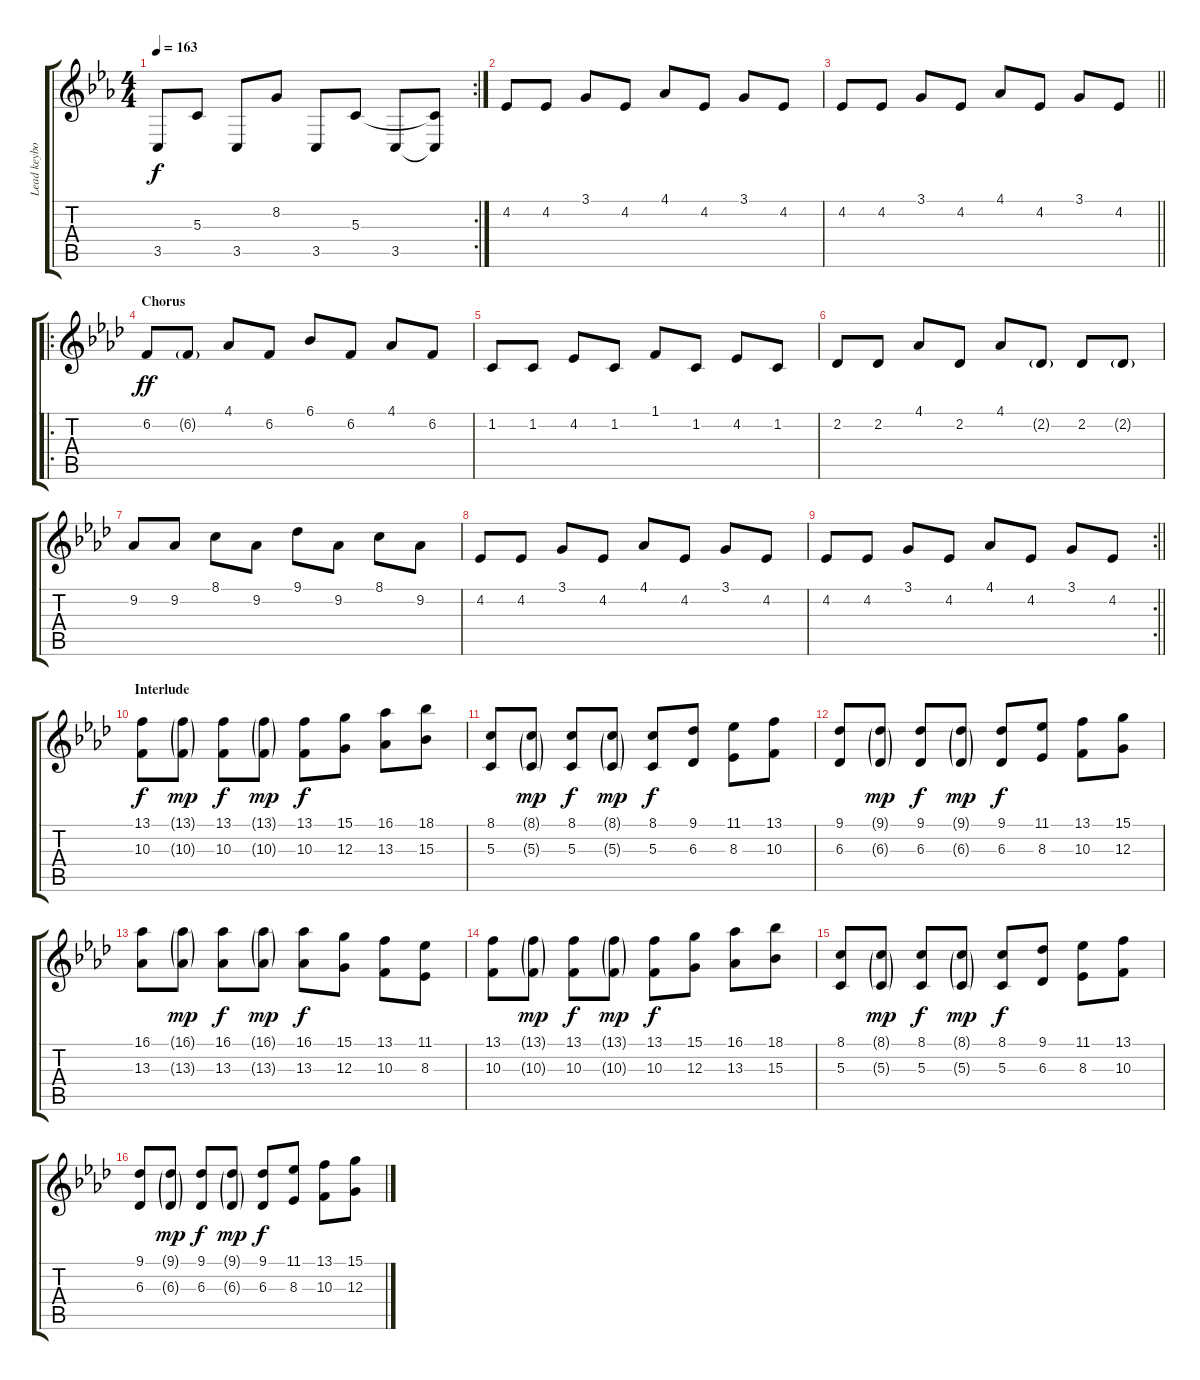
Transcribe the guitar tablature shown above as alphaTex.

\track ("Lead keyboards" "Lead keybo") {instrument lead1square}
\staff {score tabs}
\tuning (E4 B3 G3 D3 A2 E2) {hide}
\rc 2
\ts (4 4)
\tempo 163
\clef g2
\ks cminor
3.5.8{dy f} 5.3.8 3.5.8 8.2.8 3.5.8 5.3.8 3.5.8 (5.3{t} 3.5{t}).8 |
4.2.8 4.2.8 3.1.8 4.2.8 4.1.8 4.2.8 3.1.8 4.2.8 |
\barLineRight lightlight
4.2.8 4.2.8 3.1.8 4.2.8 4.1.8 4.2.8 3.1.8 4.2.8 |
\ro
\section ("" "Chorus")
\ks fminor
6.2.8{dy ff} 6.2{g}.8 4.1.8 6.2.8 6.1.8 6.2.8 4.1.8 6.2.8 |
1.2.8 1.2.8 4.2.8 1.2.8 1.1.8 1.2.8 4.2.8 1.2.8 |
2.2.8 2.2.8 4.1.8 2.2.8 4.1.8 2.2{g}.8 2.2.8 2.2{g}.8 |
9.2.8 9.2.8 8.1.8 9.2.8 9.1.8 9.2.8 8.1.8 9.2.8 |
4.2.8 4.2.8 3.1.8 4.2.8 4.1.8 4.2.8 3.1.8 4.2.8 |
\rc 2
\barLineRight lightlight
4.2.8 4.2.8 3.1.8 4.2.8 4.1.8 4.2.8 3.1.8 4.2.8 |
\section ("" "Interlude")
(13.1 10.3).8{dy f} (13.1{g} 10.3{g}).8{dy mp} (13.1 10.3).8{dy f} (13.1{g} 10.3{g}).8{dy mp} (13.1 10.3).8{dy f} (15.1 12.3).8 (16.1 13.3).8 (18.1 15.3).8 |
(8.1 5.3).8 (8.1{g} 5.3{g}).8{dy mp} (8.1 5.3).8{dy f} (8.1{g} 5.3{g}).8{dy mp} (8.1 5.3).8{dy f} (9.1 6.3).8 (11.1 8.3).8 (13.1 10.3).8 |
(9.1 6.3).8 (9.1{g} 6.3{g}).8{dy mp} (9.1 6.3).8{dy f} (9.1{g} 6.3{g}).8{dy mp} (9.1 6.3).8{dy f} (11.1 8.3).8 (13.1 10.3).8 (15.1 12.3).8 |
(16.1 13.3).8 (16.1{g} 13.3{g}).8{dy mp} (16.1 13.3).8{dy f} (16.1{g} 13.3{g}).8{dy mp} (16.1 13.3).8{dy f} (15.1 12.3).8 (13.1 10.3).8 (11.1 8.3).8 |
(13.1 10.3).8 (13.1{g} 10.3{g}).8{dy mp} (13.1 10.3).8{dy f} (13.1{g} 10.3{g}).8{dy mp} (13.1 10.3).8{dy f} (15.1 12.3).8 (16.1 13.3).8 (18.1 15.3).8 |
(8.1 5.3).8 (8.1{g} 5.3{g}).8{dy mp} (8.1 5.3).8{dy f} (8.1{g} 5.3{g}).8{dy mp} (8.1 5.3).8{dy f} (9.1 6.3).8 (11.1 8.3).8 (13.1 10.3).8 |
(9.1 6.3).8 (9.1{g} 6.3{g}).8{dy mp} (9.1 6.3).8{dy f} (9.1{g} 6.3{g}).8{dy mp} (9.1 6.3).8{dy f} (11.1 8.3).8 (13.1 10.3).8 (15.1 12.3).8
